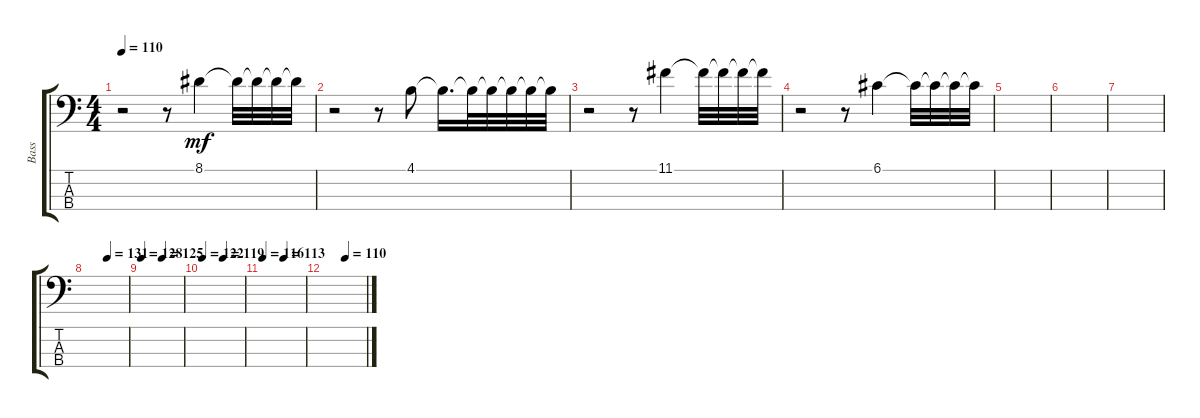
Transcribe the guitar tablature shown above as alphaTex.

\track ("Bass" "Bass") {instrument electricbassfinger}
\staff {score tabs}
\tuning (G2 D2 A1 E1) {hide}
\ts (4 4)
\tempo 110
\clef f4
\ks c
r.2{dy mf} r.8 8.1.4 8.1{t}.32 8.1{t}.32 8.1{t}.32 8.1{t}.32 |
r.2 r.8 4.1.8 4.1{t}.16{d} 4.1{t}.32 4.1{t}.32 4.1{t}.32 4.1{t}.32 4.1{t}.32 |
r.2 r.8 11.1.4 11.1{t}.32 11.1{t}.32 11.1{t}.32 11.1{t}.32 |
r.2 r.8 6.1.4 6.1{t}.32 6.1{t}.32 6.1{t}.32 6.1{t}.32 |
|
|
|
\tempo (131 0.5)
|
\tempo 128
\tempo (125 0.5)
|
\tempo 122
\tempo (119 0.5)
|
\tempo 116
\tempo (113 0.5)
|
\tempo (110 0.5)
